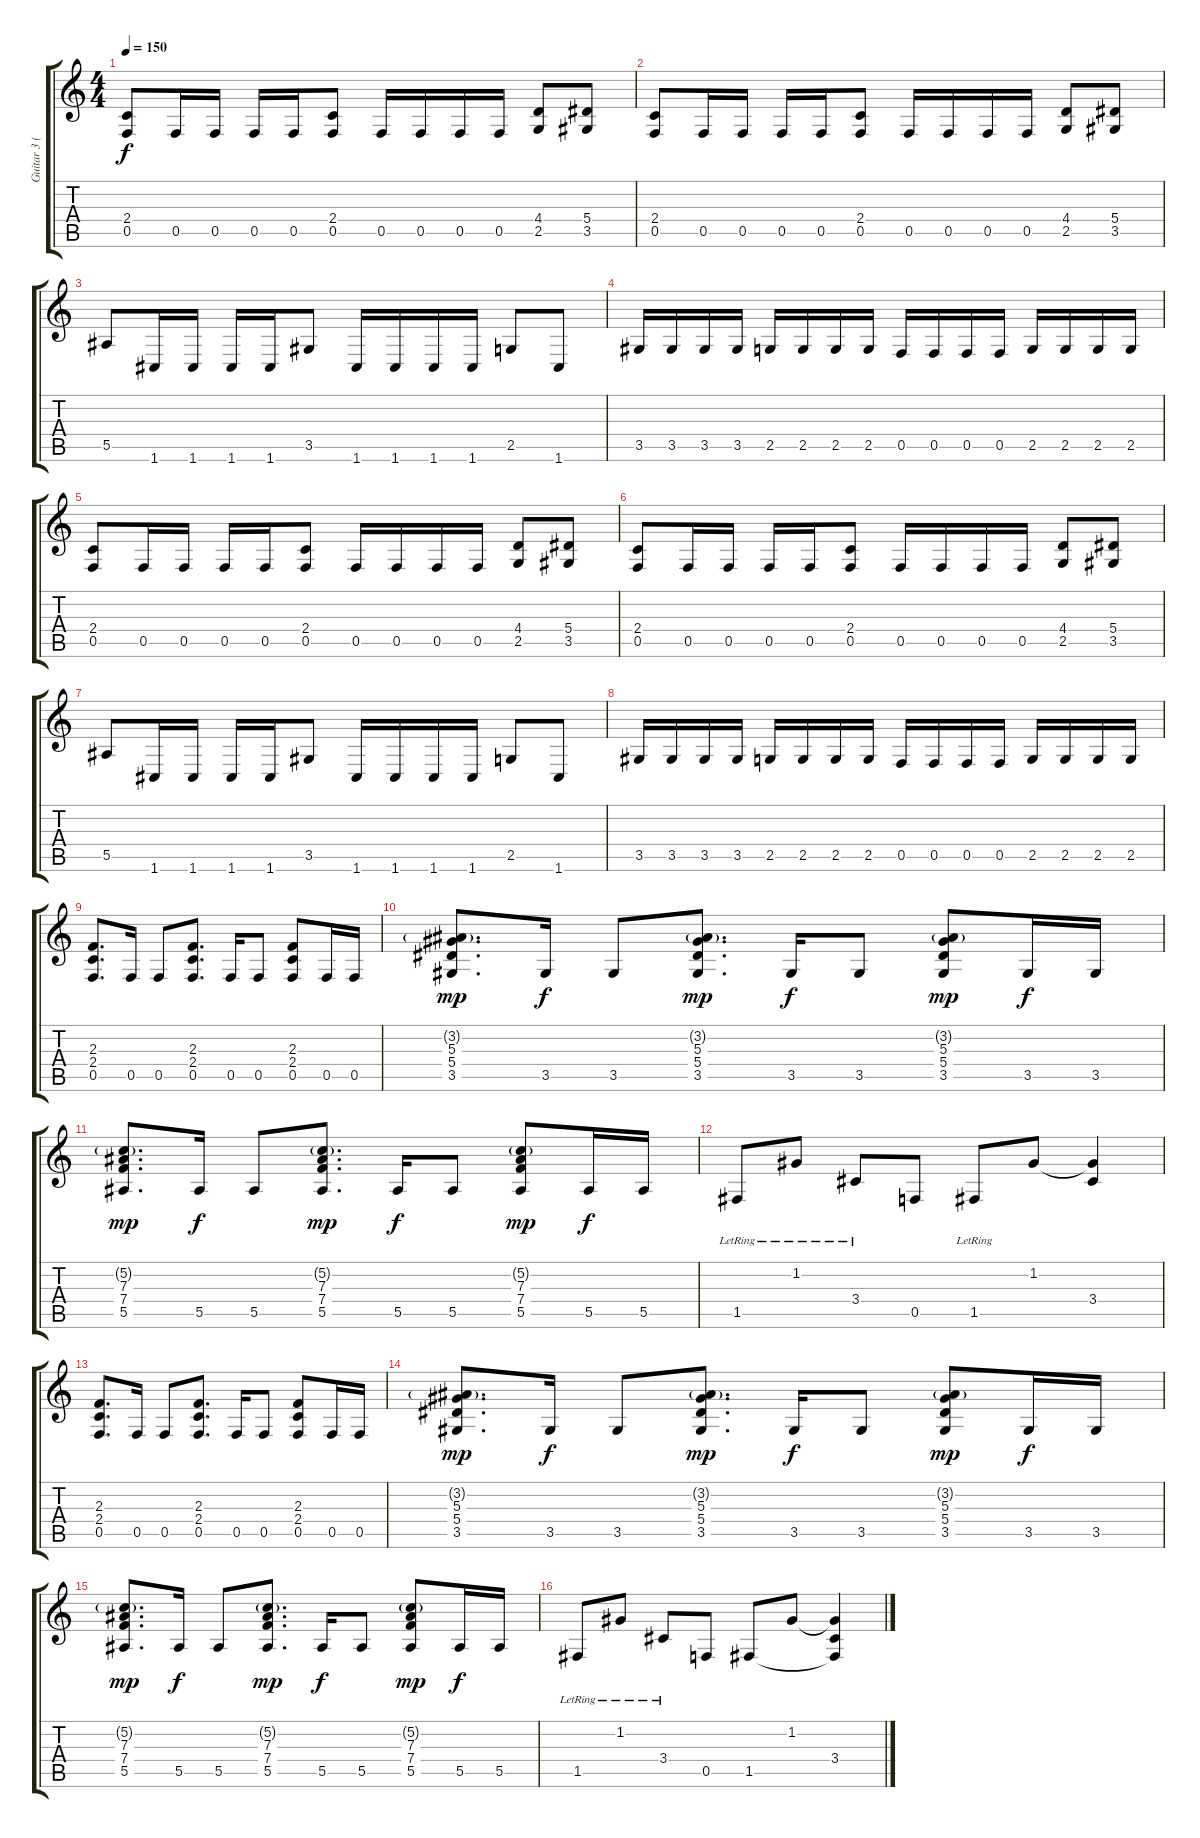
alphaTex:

\track ("Guitar 3 (Rhytm)" "Guitar 3 (") {instrument distortionguitar}
\staff {score tabs}
\tuning (C4 G3 Eb3 Bb2 F2 C2) {hide}
\ts (4 4)
\tempo 150
\clef g2
\ks c
(2.4 0.5).8{dy f balance 2 instrument distortionguitar} 0.5.16 0.5.16 0.5.16 0.5.16 (2.4 0.5).8 0.5.16 0.5.16 0.5.16 0.5.16 (4.4 2.5).8 (5.4 3.5).8 |
(2.4 0.5).8 0.5.16 0.5.16 0.5.16 0.5.16 (2.4 0.5).8 0.5.16 0.5.16 0.5.16 0.5.16 (4.4 2.5).8 (5.4 3.5).8 |
5.5.8 1.6.16 1.6.16 1.6.16 1.6.16 3.5.8 1.6.16 1.6.16 1.6.16 1.6.16 2.5.8 1.6.8 |
3.5.16 3.5.16 3.5.16 3.5.16 2.5.16 2.5.16 2.5.16 2.5.16 0.5.16 0.5.16 0.5.16 0.5.16 2.5.16 2.5.16 2.5.16 2.5.16 |
(2.4 0.5).8 0.5.16 0.5.16 0.5.16 0.5.16 (2.4 0.5).8 0.5.16 0.5.16 0.5.16 0.5.16 (4.4 2.5).8 (5.4 3.5).8 |
(2.4 0.5).8 0.5.16 0.5.16 0.5.16 0.5.16 (2.4 0.5).8 0.5.16 0.5.16 0.5.16 0.5.16 (4.4 2.5).8 (5.4 3.5).8 |
5.5.8 1.6.16 1.6.16 1.6.16 1.6.16 3.5.8 1.6.16 1.6.16 1.6.16 1.6.16 2.5.8 1.6.8 |
3.5.16 3.5.16 3.5.16 3.5.16 2.5.16 2.5.16 2.5.16 2.5.16 0.5.16 0.5.16 0.5.16 0.5.16 2.5.16 2.5.16 2.5.16 2.5.16 |
(2.3 2.4 0.5).8{d balance 8} 0.5.16 0.5.8 (2.3 2.4 0.5).8{d} 0.5.16 0.5.8 (2.3 2.4 0.5).8 0.5.16 0.5.16 |
(3.2{g} 5.3 5.4 3.5).8{d dy mp} 3.5.16{dy f} 3.5.8 (3.2{g} 5.3 5.4 3.5).8{d dy mp} 3.5.16{dy f} 3.5.8 (3.2{g} 5.3 5.4 3.5).8{dy mp} 3.5.16{dy f} 3.5.16 |
(5.2{g} 7.3 7.4 5.5).8{d dy mp} 5.5.16{dy f} 5.5.8 (5.2{g} 7.3 7.4 5.5).8{d dy mp} 5.5.16{dy f} 5.5.8 (5.2{g} 7.3 7.4 5.5).8{dy mp} 5.5.16{dy f} 5.5.16 |
1.5{lr}.8 1.2{lr}.8 3.4{lr}.8 0.5.8 1.5{lr}.8 1.2.8 (1.2{t} 3.4).4 |
(2.3 2.4 0.5).8{d} 0.5.16 0.5.8 (2.3 2.4 0.5).8{d} 0.5.16 0.5.8 (2.3 2.4 0.5).8 0.5.16 0.5.16 |
(3.2{g} 5.3 5.4 3.5).8{d dy mp} 3.5.16{dy f} 3.5.8 (3.2{g} 5.3 5.4 3.5).8{d dy mp} 3.5.16{dy f} 3.5.8 (3.2{g} 5.3 5.4 3.5).8{dy mp} 3.5.16{dy f} 3.5.16 |
(5.2{g} 7.3 7.4 5.5).8{d dy mp} 5.5.16{dy f} 5.5.8 (5.2{g} 7.3 7.4 5.5).8{d dy mp} 5.5.16{dy f} 5.5.8 (5.2{g} 7.3 7.4 5.5).8{dy mp} 5.5.16{dy f} 5.5.16 |
1.5{lr}.8 1.2{lr}.8 3.4{lr}.8 0.5.8 1.5.8 1.2.8 (1.2{t} 3.4 1.5{t}).4
